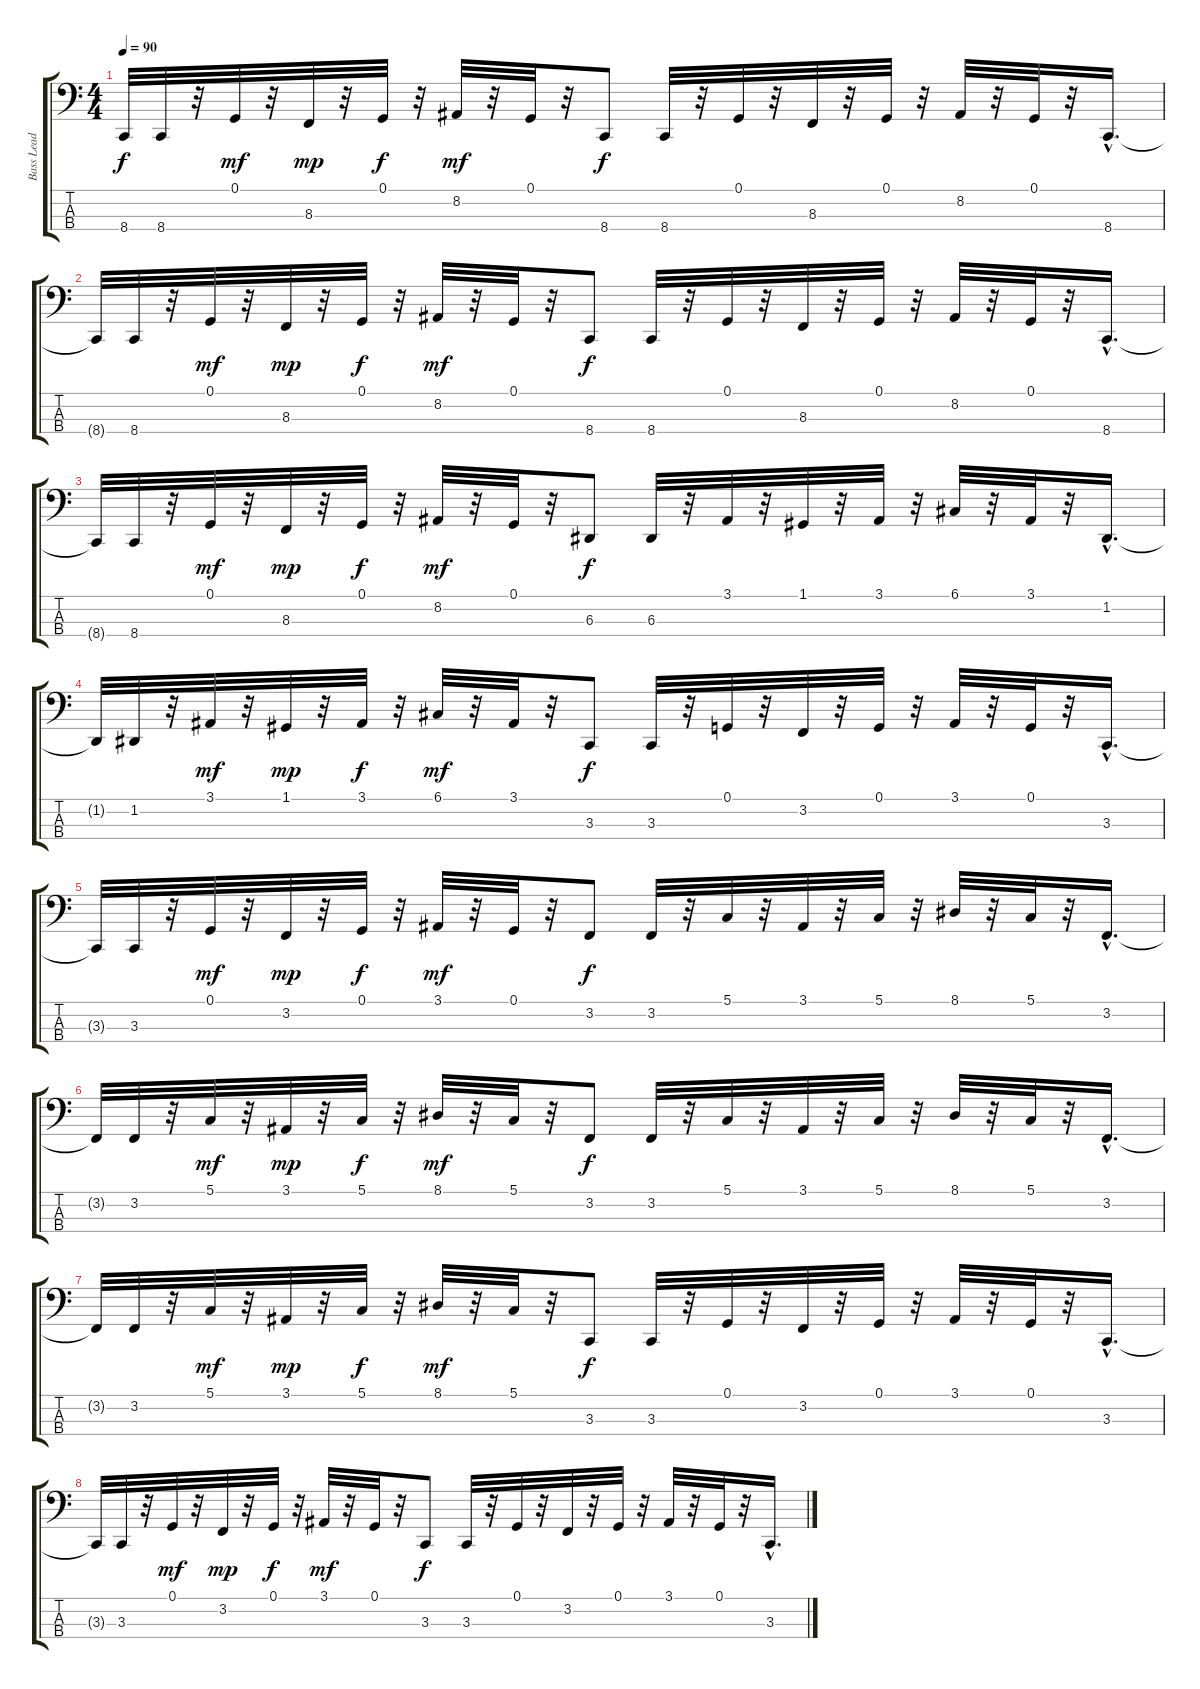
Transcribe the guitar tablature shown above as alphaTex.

\track ("Bass Lead" "Bass Lead") {instrument lead8bassandlead}
\staff {score tabs}
\tuning (G2 D2 A1 E1) {hide}
\ts (4 4)
\tempo 90
\clef f4
\ks c
8.4{t}.32{dy f} 8.4.32 r.32 0.1.32{dy mf} r.32 8.3.32{dy mp} r.32 0.1.32{dy f} r.32 8.2.32{dy mf} r.32 0.1.32 r.32 8.4.8{dy f} 8.4.32 r.32 0.1.32 r.32 8.3.32 r.32 0.1.32 r.32 8.2.32 r.32 0.1.32 r.32 8.4{hac}.16{d} |
8.4{t}.32 8.4.32 r.32 0.1.32{dy mf} r.32 8.3.32{dy mp} r.32 0.1.32{dy f} r.32 8.2.32{dy mf} r.32 0.1.32 r.32 8.4.8{dy f} 8.4.32 r.32 0.1.32 r.32 8.3.32 r.32 0.1.32 r.32 8.2.32 r.32 0.1.32 r.32 8.4{hac}.16{d} |
8.4{t}.32 8.4.32 r.32 0.1.32{dy mf} r.32 8.3.32{dy mp} r.32 0.1.32{dy f} r.32 8.2.32{dy mf} r.32 0.1.32 r.32 6.3.8{dy f} 6.3.32 r.32 3.1.32 r.32 1.1.32 r.32 3.1.32 r.32 6.1.32 r.32 3.1.32 r.32 1.2{hac}.16{d} |
1.2{t}.32 1.2.32 r.32 3.1.32{dy mf} r.32 1.1.32{dy mp} r.32 3.1.32{dy f} r.32 6.1.32{dy mf} r.32 3.1.32 r.32 3.3.8{dy f} 3.3.32 r.32 0.1.32 r.32 3.2.32 r.32 0.1.32 r.32 3.1.32 r.32 0.1.32 r.32 3.3{hac}.16{d} |
3.3{t}.32 3.3.32 r.32 0.1.32{dy mf} r.32 3.2.32{dy mp} r.32 0.1.32{dy f} r.32 3.1.32{dy mf} r.32 0.1.32 r.32 3.2.8{dy f} 3.2.32 r.32 5.1.32 r.32 3.1.32 r.32 5.1.32 r.32 8.1.32 r.32 5.1.32 r.32 3.2{hac}.16{d} |
3.2{t}.32 3.2.32 r.32 5.1.32{dy mf} r.32 3.1.32{dy mp} r.32 5.1.32{dy f} r.32 8.1.32{dy mf} r.32 5.1.32 r.32 3.2.8{dy f} 3.2.32 r.32 5.1.32 r.32 3.1.32 r.32 5.1.32 r.32 8.1.32 r.32 5.1.32 r.32 3.2{hac}.16{d} |
3.2{t}.32 3.2.32 r.32 5.1.32{dy mf} r.32 3.1.32{dy mp} r.32 5.1.32{dy f} r.32 8.1.32{dy mf} r.32 5.1.32 r.32 3.3.8{dy f} 3.3.32 r.32 0.1.32 r.32 3.2.32 r.32 0.1.32 r.32 3.1.32 r.32 0.1.32 r.32 3.3{hac}.16{d} |
3.3{t}.32 3.3.32 r.32 0.1.32{dy mf} r.32 3.2.32{dy mp} r.32 0.1.32{dy f} r.32 3.1.32{dy mf} r.32 0.1.32 r.32 3.3.8{dy f} 3.3.32 r.32 0.1.32 r.32 3.2.32 r.32 0.1.32 r.32 3.1.32 r.32 0.1.32 r.32 3.3{hac}.16{d}
